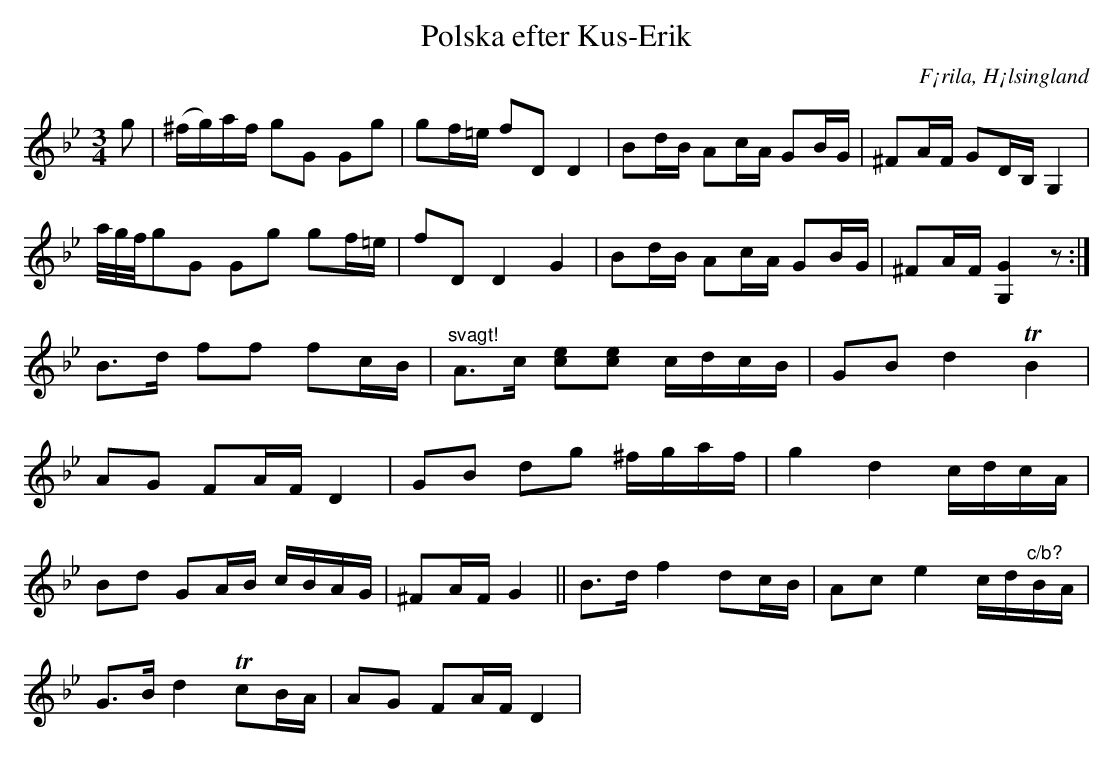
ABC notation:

X:1
T: Polska efter Kus-Erik
O: F¡rila, H¡lsingland
M: 3/4
L: 1/16
K: Gm
g2 | (^fg)af g2G2 G2g2 | g2f=e f2D2 D4 | B2dB A2cA G2BG | ^F2AF G2DB, G,4 |
/a/g/f/g2G2 G2g2 g2f=e | f2D2 D4 G4 | B2dB A2cA G2BG | ^F2AF [G,G]4 z2 :|
B2>d2 f2f2 f2cB | "^svagt!"A2>c2 [c2e2][e2c2] cdcB | G2B2 d4 TB4 |
A2G2 F2AF D4 | G2B2 d2g2 ^fgaf | g4 d4 cdcA |
B2d2 G2AB cBAG | ^F2AF G4 || B2>d2 f4 d2cB | A2c2 e4 cd"^c/b?"BA |
G2>B2 d4 Tc2BA | A2G2 F2AF D4 |
